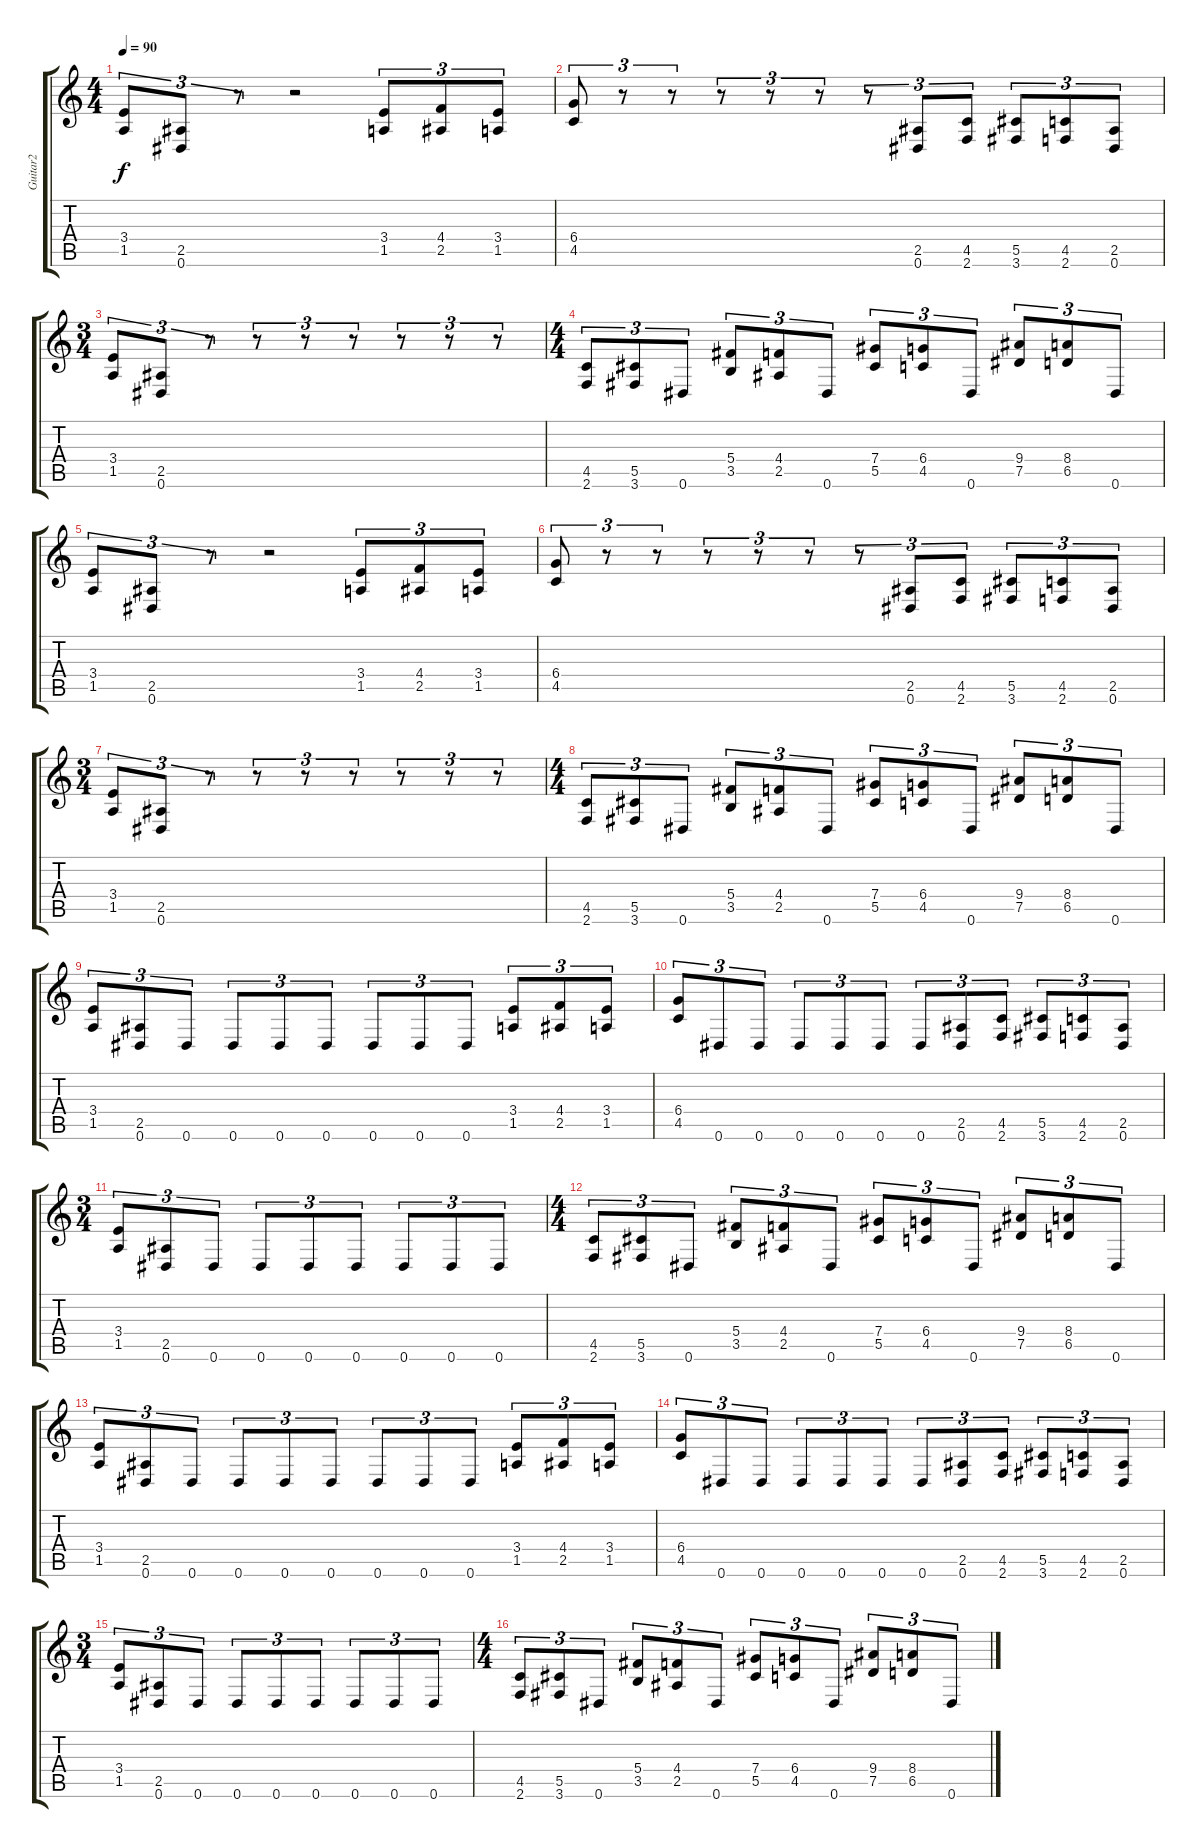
\track ("Guitar2" "Guitar2") {instrument overdrivenguitar}
\staff {score tabs}
\tuning (Eb4 Bb3 Gb3 Db3 Ab2 Eb2) {hide}
\ts (4 4)
\tempo 90
\clef g2
\ks c
(3.4 1.5).8{tu (3 2) dy f instrument overdrivenguitar} (2.5 0.6).8{tu (3 2)} r.8{tu (3 2)} r.2 (3.4 1.5).8{tu (3 2)} (4.4 2.5).8{tu (3 2)} (3.4 1.5).8{tu (3 2)} |
(6.4 4.5).8{tu (3 2)} r.8{tu (3 2)} r.8{tu (3 2)} r.8{tu (3 2)} r.8{tu (3 2)} r.8{tu (3 2)} r.8{tu (3 2)} (2.5 0.6).8{tu (3 2)} (4.5 2.6).8{tu (3 2)} (5.5 3.6).8{tu (3 2)} (4.5 2.6).8{tu (3 2)} (2.5 0.6).8{tu (3 2)} |
\ts (3 4)
(3.4 1.5).8{tu (3 2)} (2.5 0.6).8{tu (3 2)} r.8{tu (3 2)} r.8{tu (3 2)} r.8{tu (3 2)} r.8{tu (3 2)} r.8{tu (3 2)} r.8{tu (3 2)} r.8{tu (3 2)} |
\ts (4 4)
(4.5 2.6).8{tu (3 2)} (5.5 3.6).8{tu (3 2)} 0.6.8{tu (3 2)} (5.4 3.5).8{tu (3 2)} (4.4 2.5).8{tu (3 2)} 0.6.8{tu (3 2)} (7.4 5.5).8{tu (3 2)} (6.4 4.5).8{tu (3 2)} 0.6.8{tu (3 2)} (9.4 7.5).8{tu (3 2)} (8.4 6.5).8{tu (3 2)} 0.6.8{tu (3 2)} |
(3.4 1.5).8{tu (3 2)} (2.5 0.6).8{tu (3 2)} r.8{tu (3 2)} r.2 (3.4 1.5).8{tu (3 2)} (4.4 2.5).8{tu (3 2)} (3.4 1.5).8{tu (3 2)} |
(6.4 4.5).8{tu (3 2)} r.8{tu (3 2)} r.8{tu (3 2)} r.8{tu (3 2)} r.8{tu (3 2)} r.8{tu (3 2)} r.8{tu (3 2)} (2.5 0.6).8{tu (3 2)} (4.5 2.6).8{tu (3 2)} (5.5 3.6).8{tu (3 2)} (4.5 2.6).8{tu (3 2)} (2.5 0.6).8{tu (3 2)} |
\ts (3 4)
(3.4 1.5).8{tu (3 2)} (2.5 0.6).8{tu (3 2)} r.8{tu (3 2)} r.8{tu (3 2)} r.8{tu (3 2)} r.8{tu (3 2)} r.8{tu (3 2)} r.8{tu (3 2)} r.8{tu (3 2)} |
\ts (4 4)
(4.5 2.6).8{tu (3 2)} (5.5 3.6).8{tu (3 2)} 0.6.8{tu (3 2)} (5.4 3.5).8{tu (3 2)} (4.4 2.5).8{tu (3 2)} 0.6.8{tu (3 2)} (7.4 5.5).8{tu (3 2)} (6.4 4.5).8{tu (3 2)} 0.6.8{tu (3 2)} (9.4 7.5).8{tu (3 2)} (8.4 6.5).8{tu (3 2)} 0.6.8{tu (3 2)} |
(3.4 1.5).8{tu (3 2)} (2.5 0.6).8{tu (3 2)} 0.6.8{tu (3 2)} 0.6.8{tu (3 2)} 0.6.8{tu (3 2)} 0.6.8{tu (3 2)} 0.6.8{tu (3 2)} 0.6.8{tu (3 2)} 0.6.8{tu (3 2)} (3.4 1.5).8{tu (3 2)} (4.4 2.5).8{tu (3 2)} (3.4 1.5).8{tu (3 2)} |
(6.4 4.5).8{tu (3 2)} 0.6.8{tu (3 2)} 0.6.8{tu (3 2)} 0.6.8{tu (3 2)} 0.6.8{tu (3 2)} 0.6.8{tu (3 2)} 0.6.8{tu (3 2)} (2.5 0.6).8{tu (3 2)} (4.5 2.6).8{tu (3 2)} (5.5 3.6).8{tu (3 2)} (4.5 2.6).8{tu (3 2)} (2.5 0.6).8{tu (3 2)} |
\ts (3 4)
(3.4 1.5).8{tu (3 2)} (2.5 0.6).8{tu (3 2)} 0.6.8{tu (3 2)} 0.6.8{tu (3 2)} 0.6.8{tu (3 2)} 0.6.8{tu (3 2)} 0.6.8{tu (3 2)} 0.6.8{tu (3 2)} 0.6.8{tu (3 2)} |
\ts (4 4)
(4.5 2.6).8{tu (3 2)} (5.5 3.6).8{tu (3 2)} 0.6.8{tu (3 2)} (5.4 3.5).8{tu (3 2)} (4.4 2.5).8{tu (3 2)} 0.6.8{tu (3 2)} (7.4 5.5).8{tu (3 2)} (6.4 4.5).8{tu (3 2)} 0.6.8{tu (3 2)} (9.4 7.5).8{tu (3 2)} (8.4 6.5).8{tu (3 2)} 0.6.8{tu (3 2)} |
(3.4 1.5).8{tu (3 2)} (2.5 0.6).8{tu (3 2)} 0.6.8{tu (3 2)} 0.6.8{tu (3 2)} 0.6.8{tu (3 2)} 0.6.8{tu (3 2)} 0.6.8{tu (3 2)} 0.6.8{tu (3 2)} 0.6.8{tu (3 2)} (3.4 1.5).8{tu (3 2)} (4.4 2.5).8{tu (3 2)} (3.4 1.5).8{tu (3 2)} |
(6.4 4.5).8{tu (3 2)} 0.6.8{tu (3 2)} 0.6.8{tu (3 2)} 0.6.8{tu (3 2)} 0.6.8{tu (3 2)} 0.6.8{tu (3 2)} 0.6.8{tu (3 2)} (2.5 0.6).8{tu (3 2)} (4.5 2.6).8{tu (3 2)} (5.5 3.6).8{tu (3 2)} (4.5 2.6).8{tu (3 2)} (2.5 0.6).8{tu (3 2)} |
\ts (3 4)
(3.4 1.5).8{tu (3 2)} (2.5 0.6).8{tu (3 2)} 0.6.8{tu (3 2)} 0.6.8{tu (3 2)} 0.6.8{tu (3 2)} 0.6.8{tu (3 2)} 0.6.8{tu (3 2)} 0.6.8{tu (3 2)} 0.6.8{tu (3 2)} |
\ts (4 4)
(4.5 2.6).8{tu (3 2)} (5.5 3.6).8{tu (3 2)} 0.6.8{tu (3 2)} (5.4 3.5).8{tu (3 2)} (4.4 2.5).8{tu (3 2)} 0.6.8{tu (3 2)} (7.4 5.5).8{tu (3 2)} (6.4 4.5).8{tu (3 2)} 0.6.8{tu (3 2)} (9.4 7.5).8{tu (3 2)} (8.4 6.5).8{tu (3 2)} 0.6.8{tu (3 2)}
